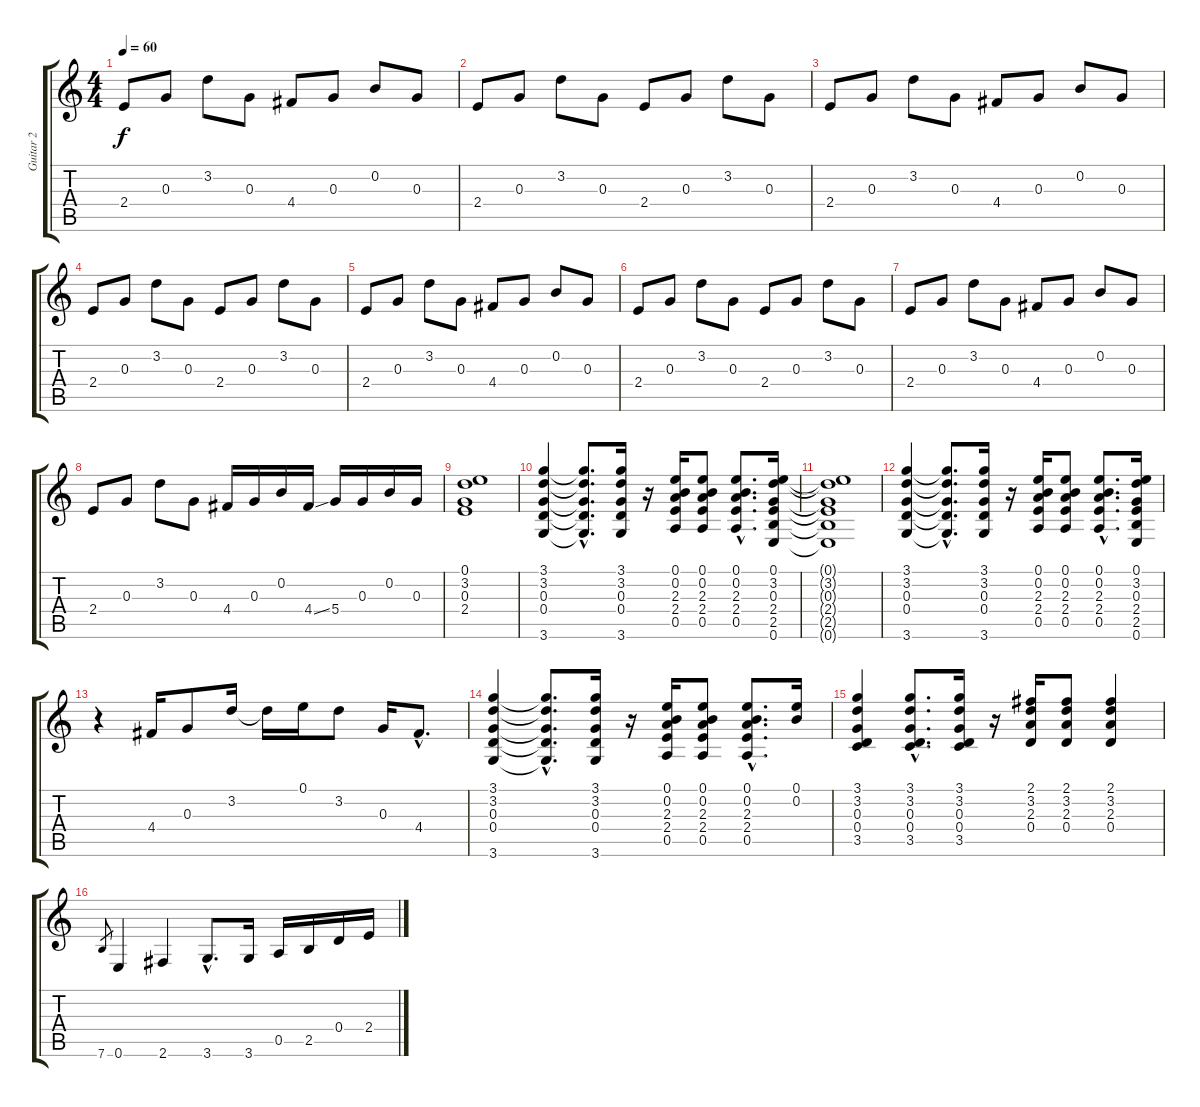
\track ("Guitar 2" "Guitar 2") {instrument electricguitarclean}
\staff {score tabs}
\tuning (E4 B3 G3 D3 A2 E2) {hide}
\ts (4 4)
\tempo 60
\clef g2
\ks c
2.4.8{dy f} 0.3.8 3.2.8 0.3.8 4.4.8 0.3.8 0.2.8 0.3.8 |
2.4.8 0.3.8 3.2.8 0.3.8 2.4.8 0.3.8 3.2.8 0.3.8 |
2.4.8 0.3.8 3.2.8 0.3.8 4.4.8 0.3.8 0.2.8 0.3.8 |
2.4.8 0.3.8 3.2.8 0.3.8 2.4.8 0.3.8 3.2.8 0.3.8 |
2.4.8 0.3.8 3.2.8 0.3.8 4.4.8 0.3.8 0.2.8 0.3.8 |
2.4.8 0.3.8 3.2.8 0.3.8 2.4.8 0.3.8 3.2.8 0.3.8 |
2.4.8 0.3.8 3.2.8 0.3.8 4.4.8 0.3.8 0.2.8 0.3.8 |
2.4.8 0.3.8 3.2.8 0.3.8 4.4.16 0.3.16 0.2.16 4.4{ss}.16 5.4.16 0.3.16 0.2.16 0.3.16 |
(0.1 3.2 0.3 2.4).1 |
(3.1 3.2 0.3 0.4 3.6).4 (3.1{hac t} 3.2{hac t} 0.3{hac t} 0.4{hac t} 3.6{hac t}).8{d} (3.1 3.2 0.3 0.4 3.6).16 r.16 (0.1 0.2 2.3 2.4 0.5).16 (0.1 0.2 2.3 2.4 0.5).8 (0.1{hac} 0.2{hac} 2.3{hac} 2.4{hac} 0.5{hac}).8{d} (0.1 3.2 0.3 2.4 2.5 0.6).16 |
(0.1{t} 3.2{t} 0.3{t} 2.4{t} 2.5{t} 0.6{t}).1 |
(3.1 3.2 0.3 0.4 3.6).4 (3.1{hac t} 3.2{hac t} 0.3{hac t} 0.4{hac t} 3.6{hac t}).8{d} (3.1 3.2 0.3 0.4 3.6).16 r.16 (0.1 0.2 2.3 2.4 0.5).16 (0.1 0.2 2.3 2.4 0.5).8 (0.1{hac} 0.2{hac} 2.3{hac} 2.4{hac} 0.5{hac}).8{d} (0.1 3.2 0.3 2.4 2.5 0.6).16 |
r.4 4.4.16{volume 16} 0.3.8 3.2.16 3.2{t}.16 0.1.16 3.2.8 0.3.16 4.4{hac}.8{d} |
(3.1 3.2 0.3 0.4 3.6).4{volume 13} (3.1{hac t} 3.2{hac t} 0.3{hac t} 0.4{hac t} 3.6{hac t}).8{d} (3.1 3.2 0.3 0.4 3.6).16 r.16 (0.1 0.2 2.3 2.4 0.5).16 (0.1 0.2 2.3 2.4 0.5).8 (0.1{hac} 0.2{hac} 2.3{hac} 2.4{hac} 0.5{hac}).8{d} (0.1 0.2).16 |
(3.1 3.2 0.3 0.4 3.5).4 (3.1{hac} 3.2{hac} 0.3{hac} 0.4{hac} 3.5{hac}).8{d} (3.1 3.2 0.3 0.4 3.5).16 r.16 (2.1 3.2 2.3 0.4).16 (2.1 3.2 2.3 0.4).8 (2.1 3.2 2.3 0.4).4 |
7.6.8{gr} 0.6.4{instrument overdrivenguitar} 2.6.4 3.6{hac}.8{d} 3.6.16 0.5.16 2.5.16 0.4.16 2.4.16
